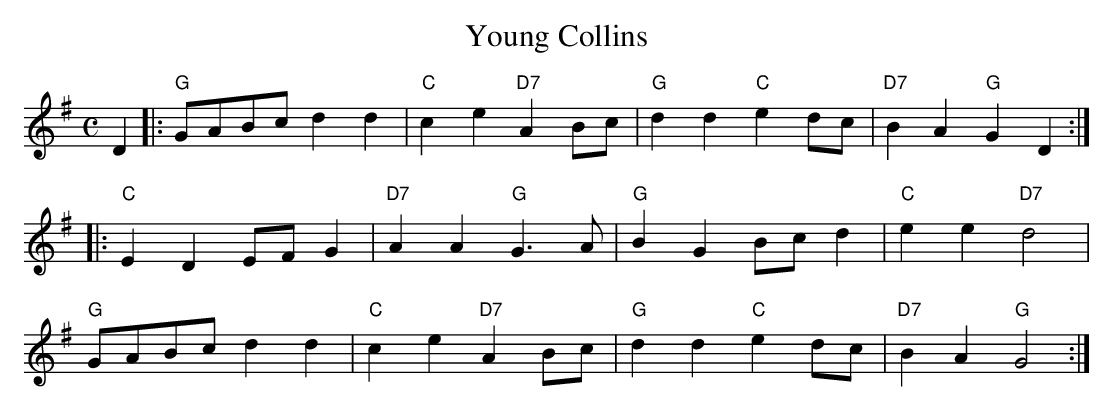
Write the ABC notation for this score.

X:1
T: Young Collins
M: C
K: G
L: 1/8
D2 \
|: "G" GABc d2 d2 | "C" c2 e2 "D7" A2 Bc | "G" d2 d2 "C" e2 dc |\
"D7" B2 A2 "G" G2 D2 :|
|: "C" E2 D2 EF G2 | "D7" A2 A2 "G" G2>A2 | "G" B2 G2 Bc d2 |\
"C" e2 e2 "D7" d4 |
"G" GABc d2 d2 | "C" c2 e2 "D7" A2 Bc | "G" d2 d2 "C" e2 dc |\
"D7" B2 A2 "G" G4 :|
